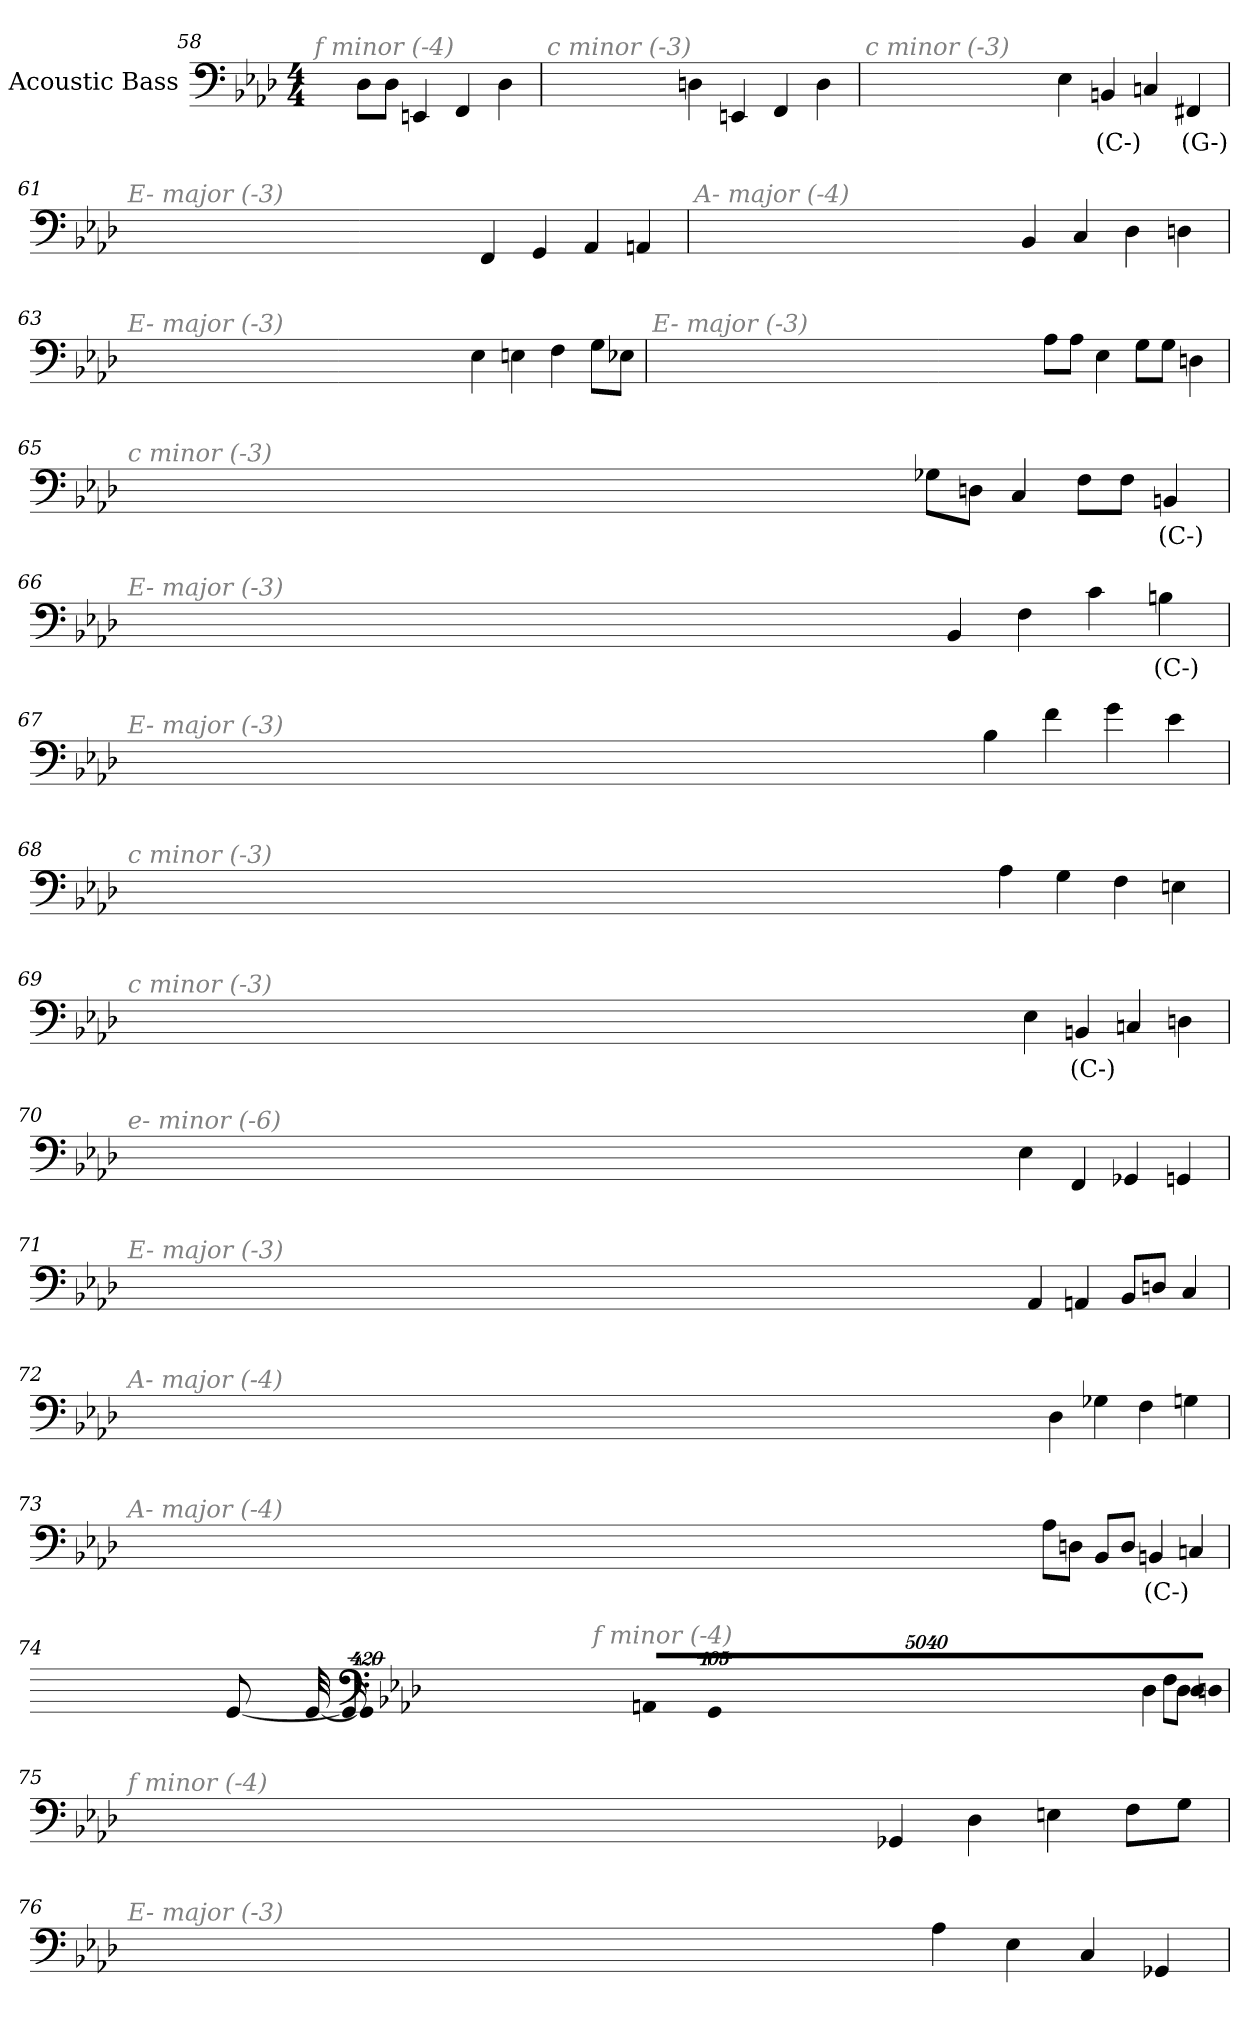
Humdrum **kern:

**kern	**text
*part1	*part1
*staff1	*staff1
*I"Acoustic Bass	*
*clefF4	*
*ITrd7c12	*
*k[b-e-a-d-]	*
*A-:	*
*M4/4	*
=58	=58
!LO:TX:i:color=#808080:t=f minor (-4)	!
8DD-L	.
8DD-J	.
4EEEn	.
4FFF	.
4DD-	.
=59	=59
!LO:TX:i:color=#808080:t=c minor (-3)	!
4DDn	.
4EEEn	.
4FFF	.
4DD	.
=60	=60
!LO:TX:i:color=#808080:t=c minor (-3)	!
4EE-	.
4BBBni	(C-)
4CCn	.
4FFF#Xi	(G-)
=61	=61
!LO:TX:i:color=#808080:t=E- major (-3)	!
4FFF	.
4GGG	.
4AAA-	.
4AAAn	.
=62	=62
!LO:TX:i:color=#808080:t=A- major (-4)	!
4BBB-	.
4CC	.
4DD-	.
4DDn	.
=63	=63
!LO:TX:i:color=#808080:t=E- major (-3)	!
4EE-	.
4EEn	.
4FF	.
8GGL	.
8EE-XJ	.
=64	=64
!LO:TX:i:color=#808080:t=E- major (-3)	!
8AA-L	.
8AA-J	.
4EE-	.
8GGL	.
8GGJ	.
4DDn	.
=65	=65
!LO:TX:i:color=#808080:t=c minor (-3)	!
8GG-XL	.
8DDnJ	.
4CC	.
8FFL	.
8FFJ	.
4BBBni	(C-)
=66	=66
!LO:TX:i:color=#808080:t=E- major (-3)	!
4BBB-	.
4FF	.
4C	.
4BBni	(C-)
=67	=67
!LO:TX:i:color=#808080:t=E- major (-3)	!
4BB-	.
4F	.
4G	.
4E-	.
=68	=68
!LO:TX:i:color=#808080:t=c minor (-3)	!
4AA-	.
4GG	.
4FF	.
4EEn	.
=69	=69
!LO:TX:i:color=#808080:t=c minor (-3)	!
4EE-	.
4BBBni	(C-)
4CCn	.
4DDn	.
=70	=70
!LO:TX:i:color=#808080:t=e- minor (-6)	!
4EE-	.
4FFF	.
4GGG-X	.
4GGGn	.
=71	=71
!LO:TX:i:color=#808080:t=E- major (-3)	!
4AAA-	.
4AAAn	.
8BBB-L	.
8DDnJ	.
4CC	.
=72	=72
!LO:TX:i:color=#808080:t=A- major (-4)	!
4DD-	.
4GG-X	.
4FF	.
4GGn	.
=73	=73
!LO:TX:i:color=#808080:t=A- major (-4)	!
8AA-L	.
8DDnJ	.
8BBB-L	.
8DDJ	.
4BBBni	(C-)
4CCn	.
=74	=74
!LO:TX:i:color=#808080:t=f minor (-4)	!
4DD-	.
8FFL	.
8DD-J	.
!LO:N:vis=8	!
40320%3347DD-L	.
!LO:N:vis=8	!
40320%3347DDn	.
!LO:N:vis=8	!
40320%3347AAAnJ	.
!LO:N:vis=1024	!
[13440%13GGG	.
8GGG_	.
16GGG_	.
32GGG_	.
!LO:N:vis=1024%31	!
13440%407GGG]	.
=75	=75
!LO:TX:i:color=#808080:t=f minor (-4)	!
4GGG-X	.
4DD-	.
4EEn	.
8FFL	.
8GGJ	.
=76	=76
!LO:TX:i:color=#808080:t=E- major (-3)	!
4AA-	.
4EE-	.
4CC	.
4GGG-X	.
=	=
*-	*-
